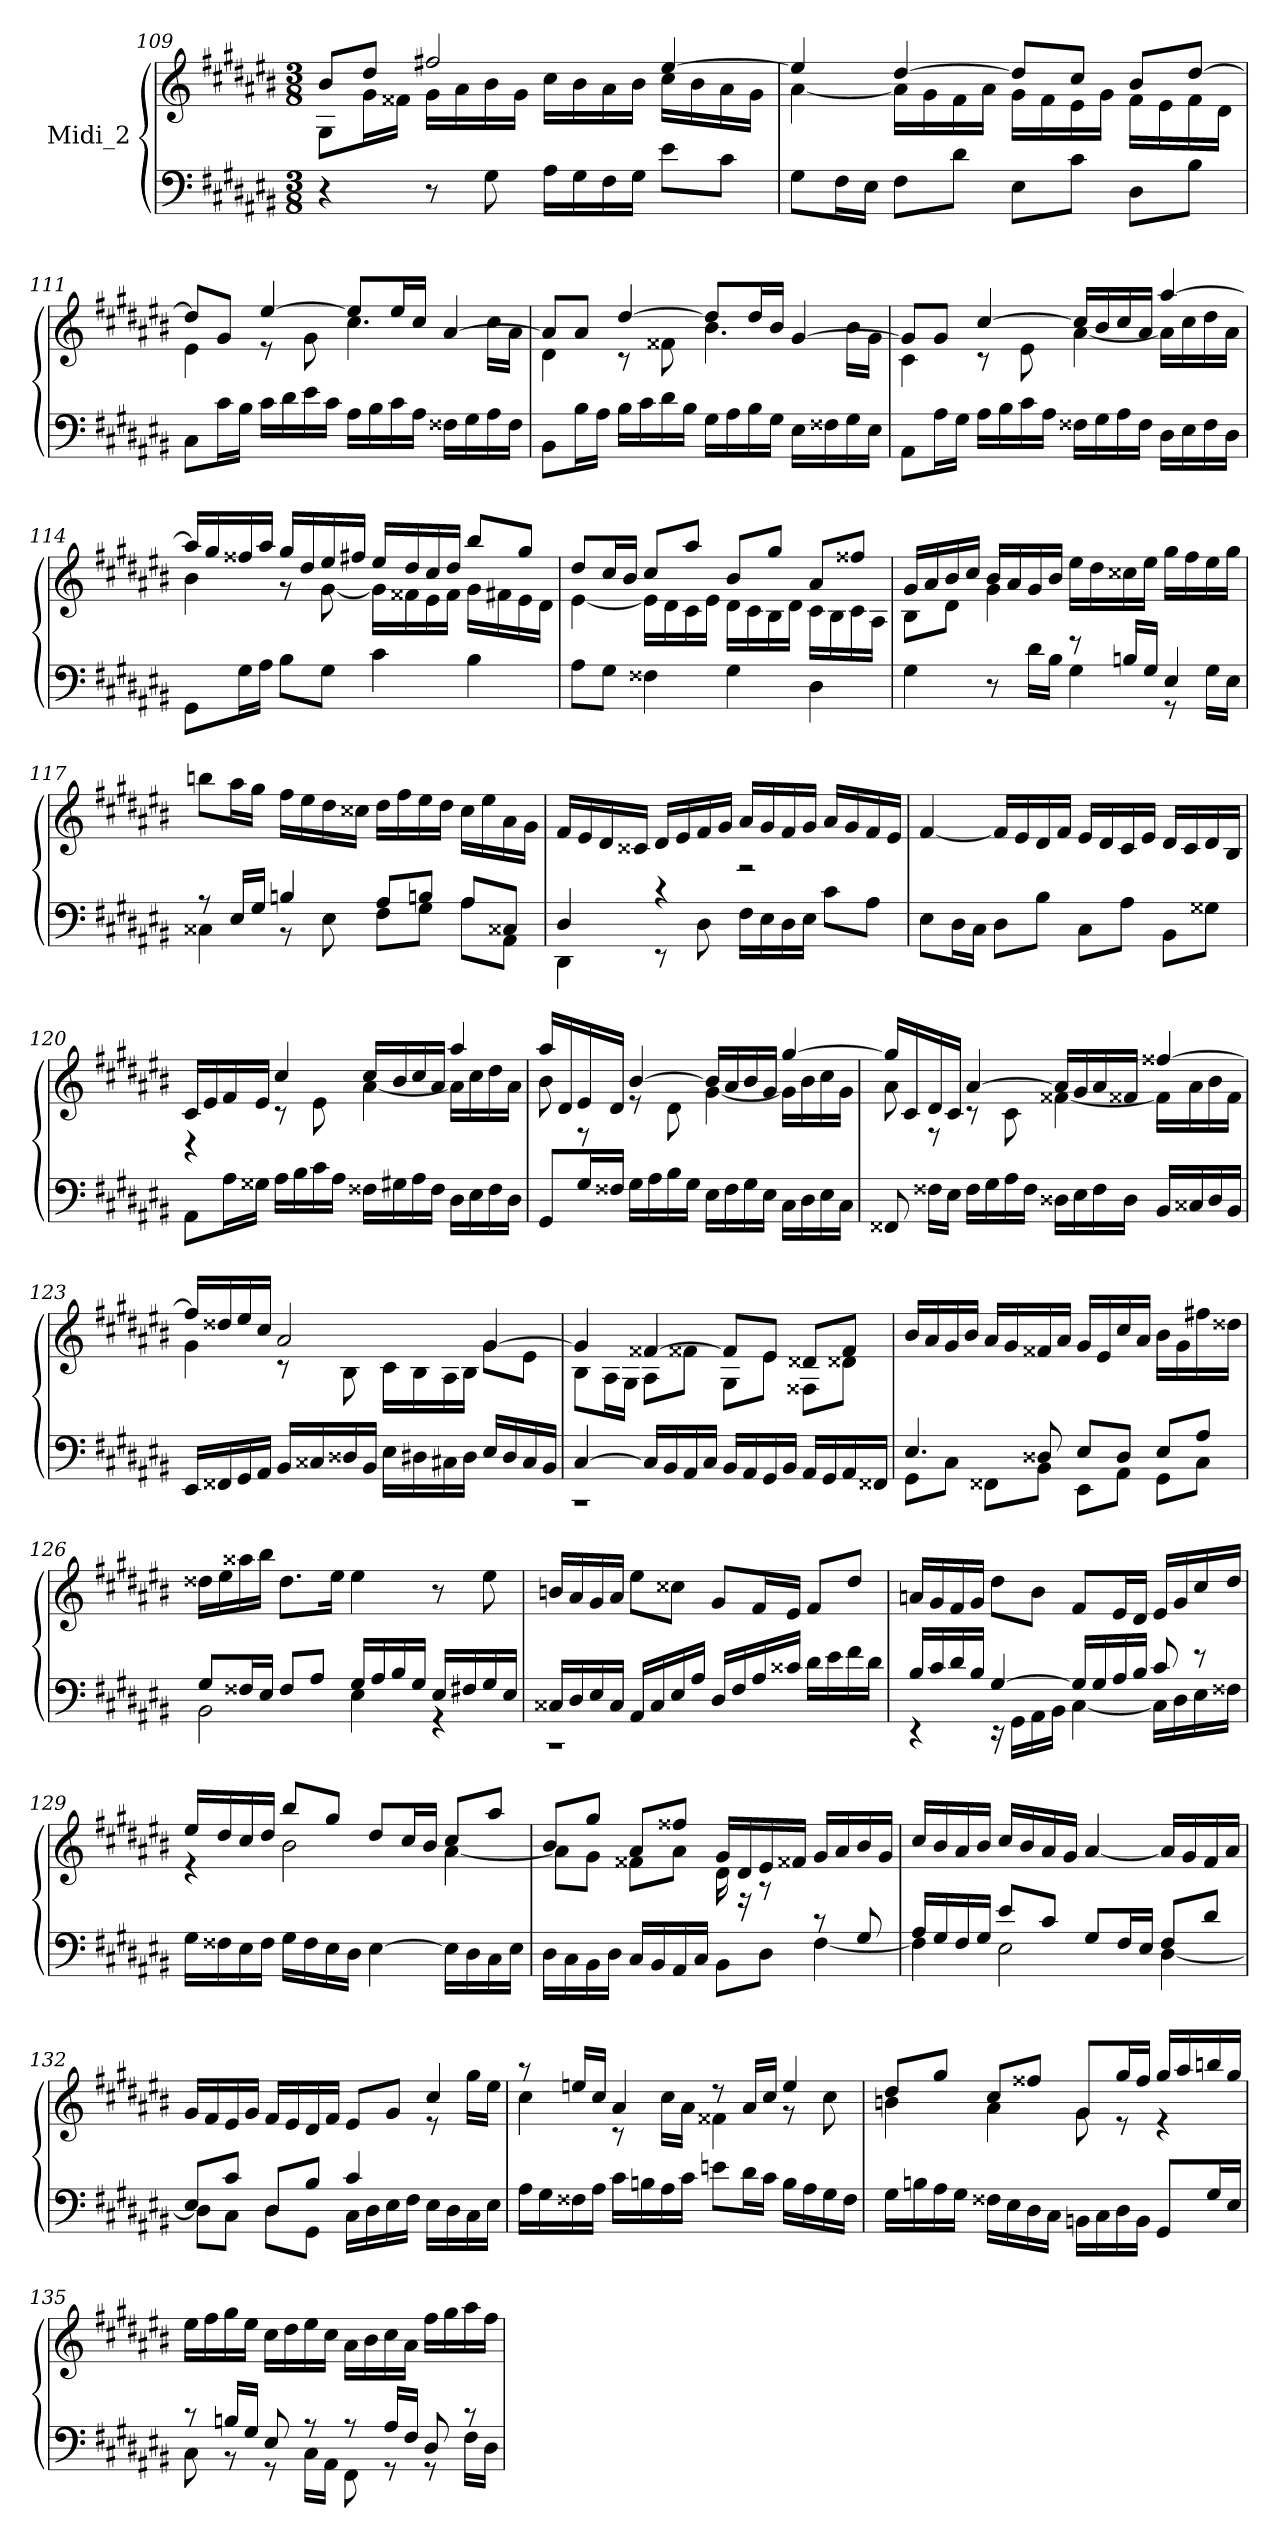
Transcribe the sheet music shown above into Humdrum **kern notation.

**kern	**kern
*part1	*part1
*staff2	*staff1
*I"Midi_2	*
*clefF4	*clefG2
*k[f#c#g#d#a#e#b#]	*k[f#c#g#d#a#e#b#]
*C#:	*C#:
*M3/8	*M3/8
=109	=109
*	*^
4r	8b#/L	8G#L
.	8dd#/J	16g#L
.	.	16f##XJJ
8r	2ff#X/	16g#LL
.	.	16a#
8G#	.	16b#
.	.	16g#JJ
16A#LL	.	16cc#\LL
16G#	.	16b#\
16F#	.	16a#\
16G#JJ	.	16b#\JJ
8e#L	[4ee#/	16cc#LL
.	.	16b#
8c#J	.	16a#
.	.	16g#JJ
!!LO:LB:g=z	!!
=110	=110	=110
8G#L	4ee#/]	[4a#\
16F#L	.	.
16E#JJ	.	.
8F#L	[4dd#/	16a#\LL]
.	.	16g#\
8d#J	.	16f#\
.	.	16a#\JJ
8E#L	8dd#L]	16g#\LL
.	.	16f#\
8c#J	8cc#J	16e#\
.	.	16g#\JJ
8D#L	8b#L	16f#\LL
.	.	16e#\
8B#J	[8dd#J	16f#\
.	.	16d#\JJ
=111	=111	=111
8C#L	8dd#L]	4e#\
16c#L	8g#J	.
16B#JJ	.	.
16c#LL	[4ee#/	8r
16d#	.	.
16e#	.	8g#\
16c#JJ	.	.
16A#LL	8ee#/L]	4.cc#\
16B#	.	.
16c#	16ee#/L	.
16A#JJ	16cc#/JJ	.
16F##XLL	[4a#/	.
16G#	.	.
16A#	.	16cc#\LL
16F##JJ	.	16a#\JJ
!!LO:LB:g=z	!!
=112	=112	=112
8BB#L	8a#/L]	4d#\
16B#L	8a#/J	.
16A#JJ	.	.
16B#LL	[4dd#/	8r
16c#	.	.
16d#	.	8f##X\
16B#JJ	.	.
16G#LL	8dd#L]	4.b#\
16A#	.	.
16B#	16dd#L	.
16G#JJ	16b#JJ	.
16E#LL	[4g#/	.
16F##X	.	.
16G#	.	16b#\LL
16E#JJ	.	16g#\JJ
=113	=113	=113
8AA#L	8g#L]	4c#\
16A#L	8g#J	.
16G#JJ	.	.
16A#LL	[4cc#/	8r
16B#	.	.
16c#	.	8e#\
16A#JJ	.	.
16F##XLL	16cc#LL]	[4a#\
16G#	16b#	.
16A#	16cc#	.
16F##JJ	16a#JJ	.
16D#LL	[4aa#/	16a#LL]
16E#	.	16cc#
16F##	.	16dd#
16D#JJ	.	16a#JJ
!!LO:LB:g=z	!!
=114	=114	=114
8GG#L	16aa#LL]	4b#\
.	16gg#	.
16G#L	16ff##X	.
16A#JJ	16aa#JJ	.
8B#L	16gg#/LL	8r
.	16dd#/	.
8G#J	16ee#/	[8g#\
.	16ff#X/JJ	.
4c#	16ee#LL	16g#\LL]
.	16dd#	16f##X\
.	16cc#	16e#\
.	16dd#JJ	16f##\JJ
4B#	8bb#/L	16g#\LL
.	.	16f#X\
.	8gg#/J	16e#\
.	.	16d#\JJ
=115	=115	=115
8A#L	8dd#L	[4e#\
8G#J	16cc#L	.
.	16b#JJ	.
4F##X	8cc#/L	16e#\LL]
.	.	16d#\
.	8aa#/J	16c#\
.	.	16e#\JJ
4G#	8b#L	16d#LL
.	.	16c#
.	8gg#J	16B#
.	.	16d#JJ
4D#	8a#L	16c#\LL
.	.	16B#\
.	8ff##XJ	16c#\
.	.	16A#\JJ
!!LO:LB:g=z	!!
=116	=116	=116
*^	*	*
4ryy	4G#\	16g#LL	8B#L
.	.	16a#	.
.	.	16b#	8d#J
.	.	16cc#JJ	.
8ryy	8r	16b#LL	4g#\
.	.	16a#	.
8ryy	16d#LL	16g#	.
.	16B#JJ	16b#JJ	.
8r	4G#\	2ryy	16ee#\LL
.	.	.	16dd#\
16Bn/LL	.	.	16cc##X\
16G#/JJ	.	.	16ee#\JJ
4E#/	8r	.	16gg#\LL
.	.	.	16ff#\
.	16G#LL	.	16ee#\
.	16E#JJ	.	16gg#\JJ
=117	=117	=117	=117
!	!	!LO:N:vis=1	!
8r	4C##X\	4.ryy	8bbnL
16E#LL	.	.	16aa#L
16G#JJ	.	.	16gg#JJ
4Bn/	8r	.	16ff#\LL
.	.	.	16ee#\
.	8E#\	2ryy	16dd#\
.	.	.	16cc##X\JJ
8A#L	8F#\L	.	16dd#LL
.	.	.	16ff#
8BnJ	8G#\J	.	16ee#
.	.	.	16dd#JJ
8A#L	8A#L	.	16cc##LL
.	.	.	16ee#
8C##XJ	8AA#J	8ryy	16a#
.	.	.	16g#JJ
*	*	*v	*v
!!LO:LB:g=z
=118	=118	=118
4D#/	4DD#\	16f#LL
.	.	16e#
.	.	16d#
.	.	16c##XJJ
4r	8r	16d#LL
.	.	16e#
.	8D#\	16f#
.	.	16g#JJ
2r	16F#LL	16a#LL
.	16E#	16g#
.	16D#	16f#
.	16E#JJ	16g#JJ
.	8c#\L	16a#LL
.	.	16g#
.	8A#\J	16f#
.	.	16e#JJ
=119	=119	=119
!LO:N:vis=1	!	!
4.ryy	8E#L	[4f#
.	16D#L	.
.	16C#JJ	.
.	8D#L	16f#LL]
.	.	16e#
2ryy	8B#J	16d#
.	.	16f#JJ
.	8C#\L	16e#LL
.	.	16d#
.	8A#\J	16c#
.	.	16e#JJ
.	8BB#\L	16d#LL
.	.	16c#
8ryy	8G##X\J	16d#
.	.	16B#JJ
*v	*v	*
!!LO:LB:g=z
=120	=120
*	*^
8AA#L	16c#/LL	4r
.	16e#/	.
16A#L	16f#/	.
16G##XJJ	16e#/JJ	.
16A#LL	4cc#/	8r
16B#	.	.
16c#	.	8e#\
16A#JJ	.	.
16F##XLL	16cc#/LL	[4a#\
16G#X	16b#/	.
16A#	16cc#/	.
16F##JJ	16a#/JJ	.
16D#LL	4aa#/	16a#\LL]
16E#	.	16cc#\
16F##	.	16dd#\
16D#JJ	.	16a#\JJ
=121	=121	=121
8GG#L	16aa#/LL	8b#\
.	16d#/	.
16G#L	16e#/	8r
16F##XJJ	16d#/JJ	.
16G#LL	[4b#/	8r
16A#	.	.
16B#	.	8d#\
16G#JJ	.	.
16E#LL	16b#LL]	[4g#\
16F##	16a#	.
16G#	16b#	.
16E#JJ	16g#JJ	.
16C#LL	[4gg#/	16g#LL]
16D#	.	16b#
16E#	.	16cc#
16C#JJ	.	16g#JJ
!!LO:LB:g=z	!!
=122	=122	=122
8FF##X	16gg#/LL]	8a#\
.	16c#/	.
16F##XLL	16d#/	8r
16E#JJ	16c#/JJ	.
16F##LL	[4a#/	8r
16G#	.	.
16A#	.	8c#\
16F##JJ	.	.
16D##XLL	16a#/LL]	[4f##X\
16E#	16g#/	.
16F##	16a#/	.
16D##JJ	16f##X/JJ	.
16BB#LL	[4ff##X/	16f##\LL]
16C##X	.	16a#\
16D##	.	16b#\
16BB#JJ	.	16f##\JJ
=123	=123	=123
16EE#LL	16ff##LL]	4g#\
16FF##X	16dd##X	.
16GG#	16ee#	.
16AA#JJ	16cc#JJ	.
16BB#LL	2a#/	8r
16C##X	.	.
16D##X	.	8B#\
16BB#JJ	.	.
16E#LL	.	16c#\LL
16D#X	.	16B#\
16C#X	.	16A#\
16D#JJ	.	16B#\JJ
16E#LL	[4g#/	8g#\L
16D#	.	.
16C#	.	8e#\J
16BB#JJ	.	.
!!LO:LB:g=z	!!
=124	=124	=124
*^	*	*
!	!LO:N:vis=1	!	!
[4C#/	4.r	4g#/]	8B#L
.	.	.	16A#L
.	.	.	16G#JJ
16C#/LL]	.	[4f##X/	8A#L
16BB#/	.	.	.
16AA#/	2ryy	.	8f##XJ
16C#/JJ	.	.	.
16BB#LL	.	8f##/L]	8G#L
16AA#	.	.	.
16GG#	.	8e#/J	8e#J
16BB#JJ	.	.	.
16AA#LL	.	8d##XL	8F##XL
16GG#	.	.	.
16AA#	8ryy	8f##J	8d##XJ
16FF##XJJ	.	.	.
=125	=125	=125	=125
4.E#/	8GG#\L	16b#LL	2ryy
.	.	16a#	.
.	8C#\J	16g#	.
.	.	16b#JJ	.
.	8FF##XL	16a#/LL	.
.	.	16g#/	.
8D##X/	8BB#J	16f##X/	.
.	.	16a#/JJ	.
8E#/L	8EE#L	16g#LL	4ryy
.	.	16e#	.
8D##/J	8AA#J	16cc#	.
.	.	16a#JJ	.
8E#L	8GG#\L	4ryy	16b#\LL
.	.	.	16g#\
8A#J	8C#\J	.	16ff#X\
.	.	.	16dd##X\JJ
*	*	*v	*v
!!LO:LB:g=z
=126	=126	=126
8G#L	2BB#\	16dd##XLL
.	.	16ee#
16F##XL	.	16aa##X
16E#JJ	.	16bb#JJ
8F##/L	.	8.dd##L
8A#/J	.	.
.	.	16ee#J
16G#/LL	4E#\	4ee#
16A#/	.	.
16B#/	.	.
16G#/JJ	.	.
16E#/LL	4r	8r
16F#X/	.	.
16G#/	.	8ee#
16E#/JJ	.	.
=127	=127	=127
!	!LO:N:vis=1	!
16C##X/LL	4.r	16bnLL
16D#/	.	16a#
16E#/	.	16g#
16C##/JJ	.	16a#JJ
16AA#LL	.	8ee#L
16C##	.	.
16E#	2ryy	8cc##XJ
16A#JJ	.	.
16D#/LL	.	8g#L
16F#/	.	.
16A#/	.	16f#L
16c##X/JJ	.	16e#JJ
16d#LL	.	8f#L
16e#	.	.
16f#	8ryy	8dd#J
16d#JJ	.	.
!!LO:LB:g=z
=128	=128	=128
*	*	*^
16B#/LL	4r	16anLL	4ryy
16c#/	.	16g#	.
16d#/	.	16f#	.
16B#/JJ	.	16g#JJ	.
[4G#/	16r	4ryy	8dd#L
.	16GG#LL	.	.
.	16AA#	.	8b#J
.	16BB#JJ	.	.
16G#/LL]	[4C#\	8f#/L	2ryy
16G#/	.	.	.
16A#/	.	16e#/L	.
16B#/JJ	.	16d#/JJ	.
8c#/	16C#\LL]	16e#LL	.
.	16D#\	16g#	.
8r	16E#\	16cc#	.
.	16F##X\JJ	16dd#JJ	.
=129	=129	=129	=129
!LO:N:vis=1	!	!	!
4.ryy	16G#\LL	16ee#/LL	4r
.	16F##X\	16dd#/	.
.	16E#\	16cc#/	.
.	16F##\JJ	16dd#/JJ	.
.	16G#LL	8bb#L	2b#\
.	16F##	.	.
2ryy	16E#	8gg#J	.
.	16D#JJ	.	.
.	[4E#\	8dd#L	.
.	.	16cc#L	.
.	.	16b#JJ	.
.	16E#\LL]	8cc#/L	[4a#\
.	16D#\	.	.
8ryy	16C#\	8aa#/J	.
.	16E#\JJ	.	.
!!LO:LB:g=z	!!
=130	=130	=130	=130
4ryy	16D#\LL	8b#/L	8a#\L]
.	16C#\	.	.
.	16BB#\	8gg#/J	8g#\J
.	16D#\JJ	.	.
4ryy	16C#LL	8a#/L	8f##XL
.	16BB#	.	.
.	16AA#	8ff##X/J	8a#J
.	16C#JJ	.	.
4ryy	8BB#\L	16g#LL	16d#\
.	.	16d#	16r
.	8D#\J	16e#	8r
.	.	16f##XJJ	.
8r	[4F#\	16g#/LL	4ryy
.	.	16a#/	.
8G#/	.	16b#/	.
.	.	16g#/JJ	.
=131	=131	=131	=131
!	!	!	!LO:N:vis=1
16A#LL	4F#\]	16cc#/LL	4.ryy
16G#	.	16b#/	.
16F#	.	16a#/	.
16G#JJ	.	16b#/JJ	.
8e#/L	2E#\	16cc#/LL	.
.	.	16b#/	.
8c#/J	.	16a#/	2ryy
.	.	16g#/JJ	.
8G#/L	.	[4a#/	.
16F#/L	.	.	.
16E#/JJ	.	.	.
8F#/L	[4D#\	16a#/LL]	.
.	.	16g#/	.
8d#/J	.	16f#/	8ryy
.	.	16a#/JJ	.
=132	=132	=132	=132
8E#L	8D#\L]	16g#LL	4ryy
.	.	16f#	.
8c#J	8C#\J	16e#	.
.	.	16g#JJ	.
8D#/L	8D#L	16f#/LL	4ryy
.	.	16e#/	.
8B#/J	8GG#J	16d#/	.
.	.	16f#/JJ	.
4c#/	16C#\LL	8e#/L	4ryy
.	16D#\	.	.
.	16E#\	8g#/J	.
.	16F#\JJ	.	.
4ryy	16E#LL	4cc#/	8r
.	16D#	.	.
.	16C#	.	16gg#\LL
.	16E#JJ	.	16ee#\JJ
!!LO:LB:g=z	!!
=133	=133	=133	=133
!LO:N:vis=1	!	!	!
4.ryy	16A#\LL	8r	4cc#\
.	16G#\	.	.
.	16F##X\	16een/LL	.
.	16A#\JJ	16cc#/JJ	.
.	16c#LL	4a#/	8r
.	16Bn	.	.
2ryy	16A#	.	16cc#\LL
.	16c#JJ	.	16a#\JJ
.	8en\L	8r	4f##X\
.	16d#\L	16a#LL	.
.	16c#\JJ	16cc#JJ	.
.	16BLL	4ee/	8r
.	16A#	.	.
8ryy	16G#	.	8cc#\
.	16F##JJ	.	.
=134	=134	=134	=134
!LO:N:vis=1	!	!	!
4.ryy	16G#\LL	8dd#L	4bn\
.	16Bn\	.	.
.	16A#\	8gg#J	.
.	16G#\JJ	.	.
.	16F##X\LL	8cc#/L	4a#\
.	16E#\	.	.
2ryy	16D#\	8ff##X/J	.
.	16C#\JJ	.	.
.	16BBn\LL	8g#/L	8g#\
.	16C#\	.	.
.	16D#\	16gg#/L	8r
.	16BB\JJ	16ff##/JJ	.
.	8GG#L	16gg#/LL	4r
.	.	16aa#/	.
8ryy	16G#L	16bbn/	.
.	16E#JJ	16gg#/JJ	.
=135	=135	=135	=135
!	!	!	!LO:N:vis=1
8r	8C#\	16ee#\LL	4.ryy
.	.	16ff#\	.
16Bn/LL	8r	16gg#\	.
16G#/JJ	.	16ee#\JJ	.
8E#/	8r	16cc#\LL	.
.	.	16dd#\	.
8r	16C#\LL	16ee#\	2ryy
.	16AA#\JJ	16cc#\JJ	.
8r	8FF#\	16a#\LL	.
.	.	16b#\	.
16A#/LL	8r	16cc#\	.
16F#/JJ	.	16a#\JJ	.
8D#/	8r	16ff#\LL	.
.	.	16gg#\	.
8r	16F#\LL	16aa#\	8ryy
.	16D#\JJ	16ff#\JJ	.
*v	*v	*	*
*	*v	*v
=	=
*-	*-
